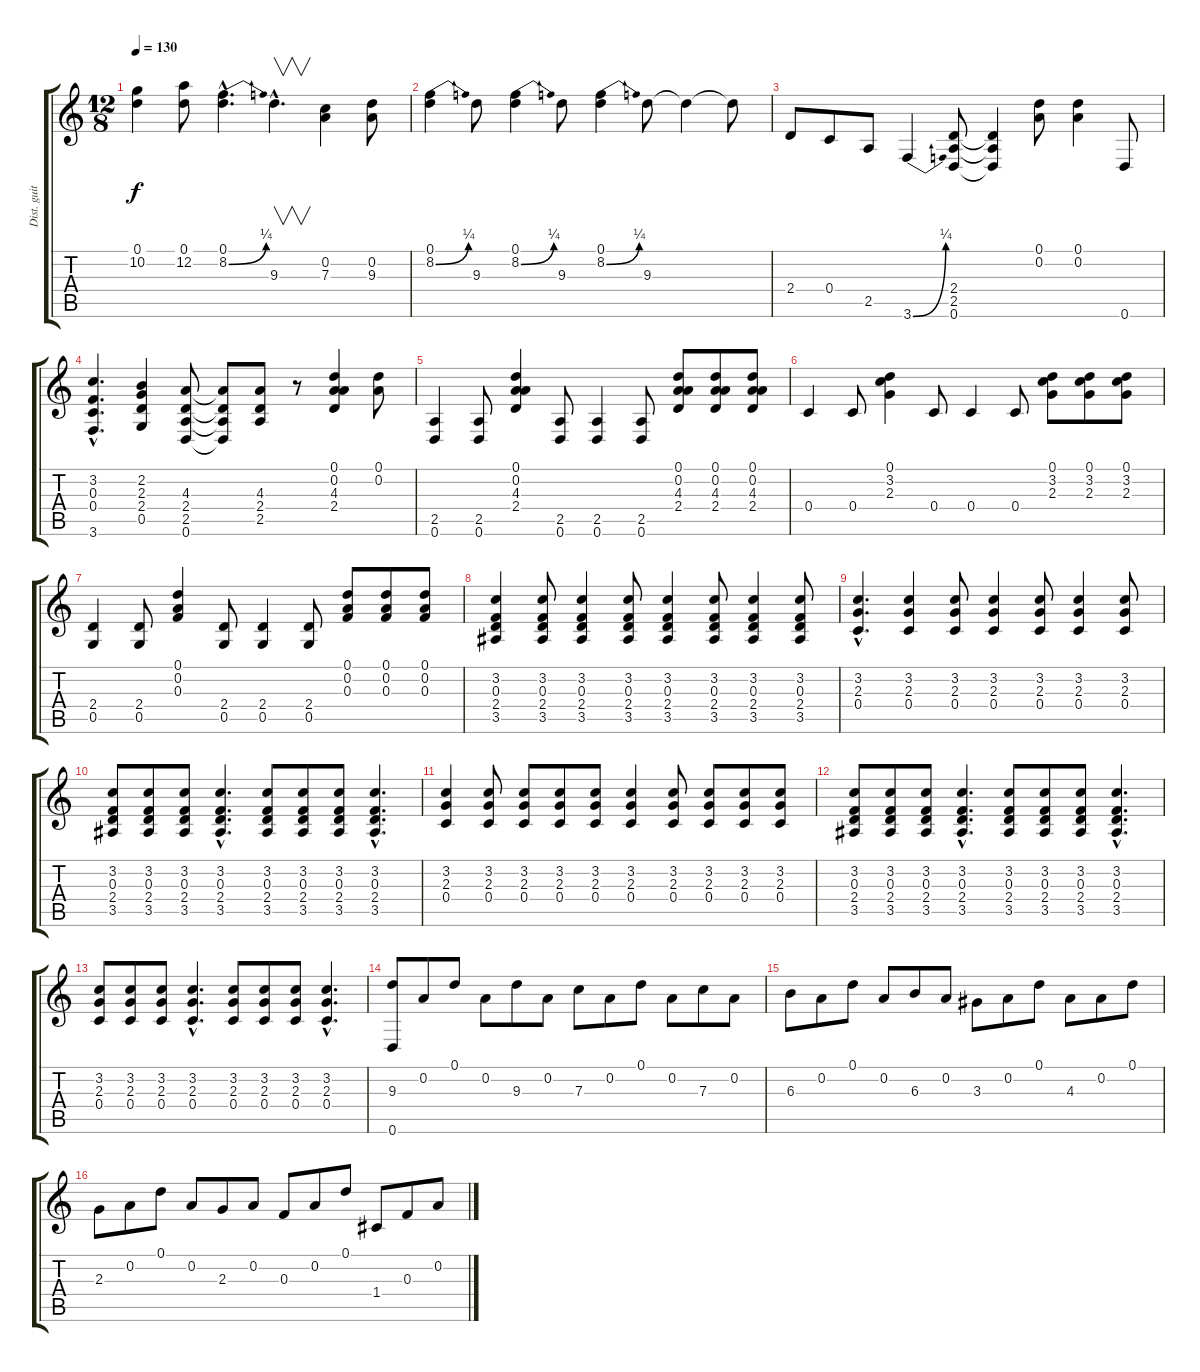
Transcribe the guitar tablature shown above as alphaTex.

\track ("Dist. guitar" "Dist. guit") {instrument distortionguitar}
\staff {score tabs}
\tuning (D4 A3 F3 C3 G2 D2) {hide}
\ts (12 8)
\tempo 130
\clef g2
\ks c
(0.1 10.2).4{dy f} (0.1 12.2).8 (0.1{hac} 8.2{be (bend 0 0 60 1) hac}).4{d} 9.3{hac}.4{v d} (0.2 7.3).4 (0.2 9.3).8 |
(0.1 8.2{be (bend 0 0 60 1)}).4 9.3.8 (0.1 8.2{be (bend 0 0 60 1)}).4 9.3.8 (0.1 8.2{be (bend 0 0 60 1)}).4 9.3.8 9.3{t}.4 9.3{t}.8 |
2.4.8 0.4.8 2.5.8 3.6{be (bend 0 0 60 1)}.4 (2.4 2.5 0.6).8 (2.4{t} 2.5{t} 0.6{t}).4 (0.1 0.2).8 (0.1 0.2).4 0.6.8 |
(3.2{hac} 0.3{hac} 0.4{hac} 3.6{hac}).4{d} (2.2 2.3 2.4 0.5).4 (4.3 2.4 2.5 0.6).8 (4.3{t} 2.4{t} 2.5{t} 0.6{t}).8 (4.3 2.4 2.5).8 r.8 (0.1 0.2 4.3 2.4).4 (0.1 0.2).8 |
(2.5 0.6).4 (2.5 0.6).8 (0.1 0.2 4.3 2.4).4 (2.5 0.6).8 (2.5 0.6).4 (2.5 0.6).8 (0.1 0.2 4.3 2.4).8 (0.1 0.2 4.3 2.4).8 (0.1 0.2 4.3 2.4).8 |
0.4.4 0.4.8 (0.1 3.2 2.3).4 0.4.8 0.4.4 0.4.8 (0.1 3.2 2.3).8 (0.1 3.2 2.3).8 (0.1 3.2 2.3).8 |
(2.4 0.5).4 (2.4 0.5).8 (0.1 0.2 0.3).4 (2.4 0.5).8 (2.4 0.5).4 (2.4 0.5).8 (0.1 0.2 0.3).8 (0.1 0.2 0.3).8 (0.1 0.2 0.3).8 |
(3.2 0.3 2.4 3.5).4 (3.2 0.3 2.4 3.5).8 (3.2 0.3 2.4 3.5).4 (3.2 0.3 2.4 3.5).8 (3.2 0.3 2.4 3.5).4 (3.2 0.3 2.4 3.5).8 (3.2 0.3 2.4 3.5).4 (3.2 0.3 2.4 3.5).8 |
(3.2{hac} 2.3{hac} 0.4{hac}).4{d} (3.2 2.3 0.4).4 (3.2 2.3 0.4).8 (3.2 2.3 0.4).4 (3.2 2.3 0.4).8 (3.2 2.3 0.4).4 (3.2 2.3 0.4).8 |
(3.2 0.3 2.4 3.5).8 (3.2 0.3 2.4 3.5).8 (3.2 0.3 2.4 3.5).8 (3.2{hac} 0.3{hac} 2.4{hac} 3.5{hac}).4{d} (3.2 0.3 2.4 3.5).8 (3.2 0.3 2.4 3.5).8 (3.2 0.3 2.4 3.5).8 (3.2{hac} 0.3{hac} 2.4{hac} 3.5{hac}).4{d} |
(3.2 2.3 0.4).4 (3.2 2.3 0.4).8 (3.2 2.3 0.4).8 (3.2 2.3 0.4).8 (3.2 2.3 0.4).8 (3.2 2.3 0.4).4 (3.2 2.3 0.4).8 (3.2 2.3 0.4).8 (3.2 2.3 0.4).8 (3.2 2.3 0.4).8 |
(3.2 0.3 2.4 3.5).8 (3.2 0.3 2.4 3.5).8 (3.2 0.3 2.4 3.5).8 (3.2{hac} 0.3{hac} 2.4{hac} 3.5{hac}).4{d} (3.2 0.3 2.4 3.5).8 (3.2 0.3 2.4 3.5).8 (3.2 0.3 2.4 3.5).8 (3.2{hac} 0.3{hac} 2.4{hac} 3.5{hac}).4{d} |
(3.2 2.3 0.4).8 (3.2 2.3 0.4).8 (3.2 2.3 0.4).8 (3.2{hac} 2.3{hac} 0.4{hac}).4{d} (3.2 2.3 0.4).8 (3.2 2.3 0.4).8 (3.2 2.3 0.4).8 (3.2{hac} 2.3{hac} 0.4{hac}).4{d} |
(9.3 0.6).8 0.2.8 0.1.8 0.2.8 9.3.8 0.2.8 7.3.8 0.2.8 0.1.8 0.2.8 7.3.8 0.2.8 |
6.3.8 0.2.8 0.1.8 0.2.8 6.3.8 0.2.8 3.3.8 0.2.8 0.1.8 4.3.8 0.2.8 0.1.8 |
2.3.8 0.2.8 0.1.8 0.2.8 2.3.8 0.2.8 0.3.8 0.2.8 0.1.8 1.4.8 0.3.8 0.2.8
